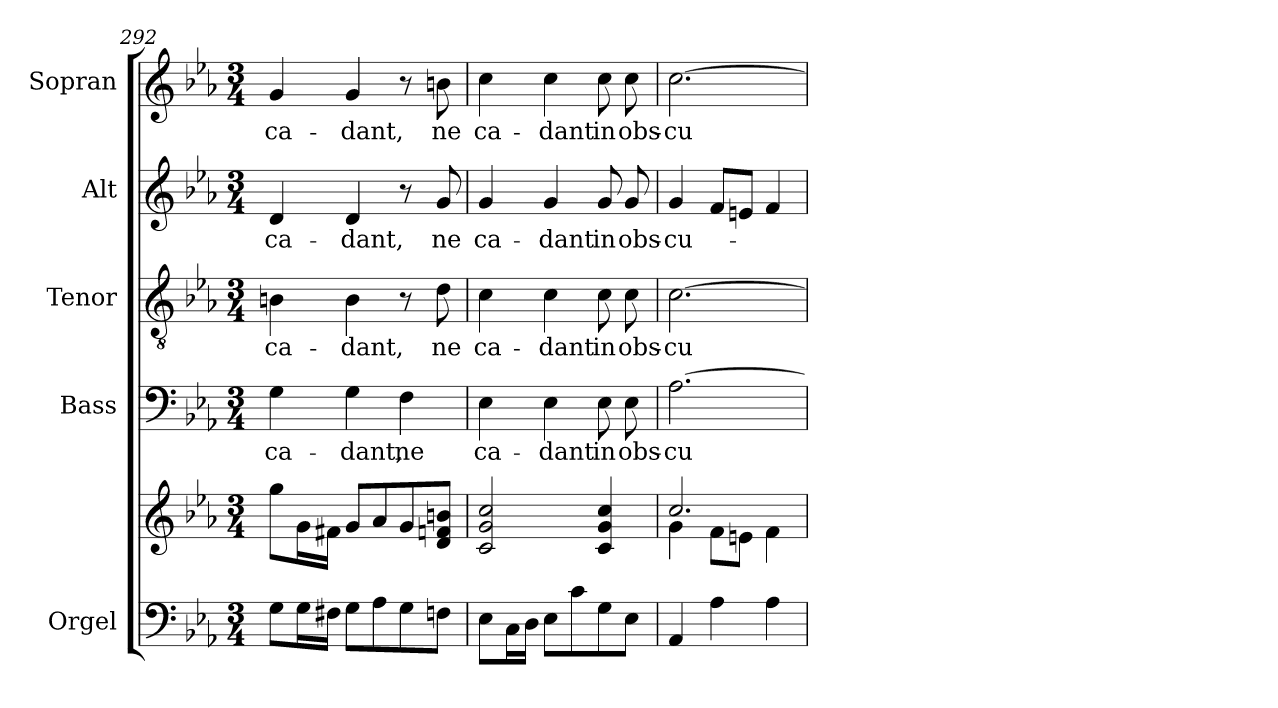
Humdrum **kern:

**kern	**kern	**kern	**text	**kern	**text	**kern	**text	**kern	**text
*part5	*part5	*part4	*part4	*part3	*part3	*part2	*part2	*part1	*part1
*staff6	*staff5	*staff4	*staff4	*staff3	*staff3	*staff2	*staff2	*staff1	*staff1
*I"Orgel	*	*I"Bass	*	*I"Tenor	*	*I"Alt	*	*I"Sopran	*
*I'Org.	*	*I'B.	*	*I'T.	*	*I'A.	*	*I'S.	*
*clefF4	*clefG2	*clefF4	*	*clefGv2	*	*clefG2	*	*clefG2	*
*k[b-e-a-]	*k[b-e-a-]	*k[b-e-a-]	*	*k[b-e-a-]	*	*k[b-e-a-]	*	*k[b-e-a-]	*
*E-:	*E-:	*E-:	*	*E-:	*	*E-:	*	*E-:	*
*M3/4	*M3/4	*M3/4	*	*M3/4	*	*M3/4	*	*M3/4	*
=292	=292	=292	=292	=292	=292	=292	=292	=292	=292
!	!	!	!LO:LY:b	!	!LO:LY:b	!	!LO:LY:b	!	!LO:LY:b
8G\L	8gg\L	4G\	ca-	4Bn\	ca-	4d/	ca-	4g/	ca-
16G\L	16g\L	.	.	.	.	.	.	.	.
16F#X\JJ	16f#X\JJ	.	.	.	.	.	.	.	.
!	!	!	!LO:LY:b	!	!LO:LY:b	!	!LO:LY:b	!	!LO:LY:b
8G\L	8g/L	4G\	-dant,	4B\	-dant,	4d/	-dant,	4g/	-dant,
8A-\	8a-/	.	.	.	.	.	.	.	.
!	!	!	!LO:LY:b	!	!	!	!	!	!
8G\	8g/	4F\	ne	8r	.	8r	.	8r	.
!	!	!	!	!	!LO:LY:b	!	!LO:LY:b	!	!LO:LY:b
8Fn\J	8d/ 8fn/ 8bn/J	.	.	8d\	ne	8g/	ne	8bn\	ne
!!LO:PB:g=z
=293	=293	=293	=293	=293	=293	=293	=293	=293	=293
!	!	!	!LO:LY:b	!	!LO:LY:b	!	!LO:LY:b	!	!LO:LY:b
8E-\L	2c/ 2g/ 2cc/	4E-\	ca-	4c\	ca-	4g/	ca-	4cc\	ca-
16C\L	.	.	.	.	.	.	.	.	.
16D\JJ	.	.	.	.	.	.	.	.	.
!	!	!	!LO:LY:b	!	!LO:LY:b	!	!LO:LY:b	!	!LO:LY:b
8E-\L	.	4E-\	-dant	4c\	-dant	4g/	-dant	4cc\	-dant
8c\	.	.	.	.	.	.	.	.	.
!	!	!	!LO:LY:b	!	!LO:LY:b	!	!LO:LY:b	!	!LO:LY:b
8G\	4c/ 4g/ 4cc/	8E-\	in	8c\	in	8g/	in	8cc\	in
!	!	!	!LO:LY:b	!	!LO:LY:b	!	!LO:LY:b	!	!LO:LY:b
8E-\J	.	8E-\	obs-	8c\	obs-	8g/	obs-	8cc\	obs-
=294	=294	=294	=294	=294	=294	=294	=294	=294	=294
*	*^	*	*	*	*	*	*	*	*
!	!	!	!	!LO:LY:b	!	!LO:LY:b	!	!LO:LY:b	!	!LO:LY:b
4AA-/	2.cc/	4g\	[2.A-\	-cu-	[2.c\	-cu-	4g/	-cu-	[2.cc\	-cu-
4A-\	.	8f\L	.	.	.	.	8f/L	.	.	.
.	.	8en\J	.	.	.	.	8en/J	.	.	.
4A-\	.	4f\	.	.	.	.	4f/	.	.	.
*	*v	*v	*	*	*	*	*	*	*	*
=	=	=	=	=	=	=	=	=	=
*-	*-	*-	*-	*-	*-	*-	*-	*-	*-
